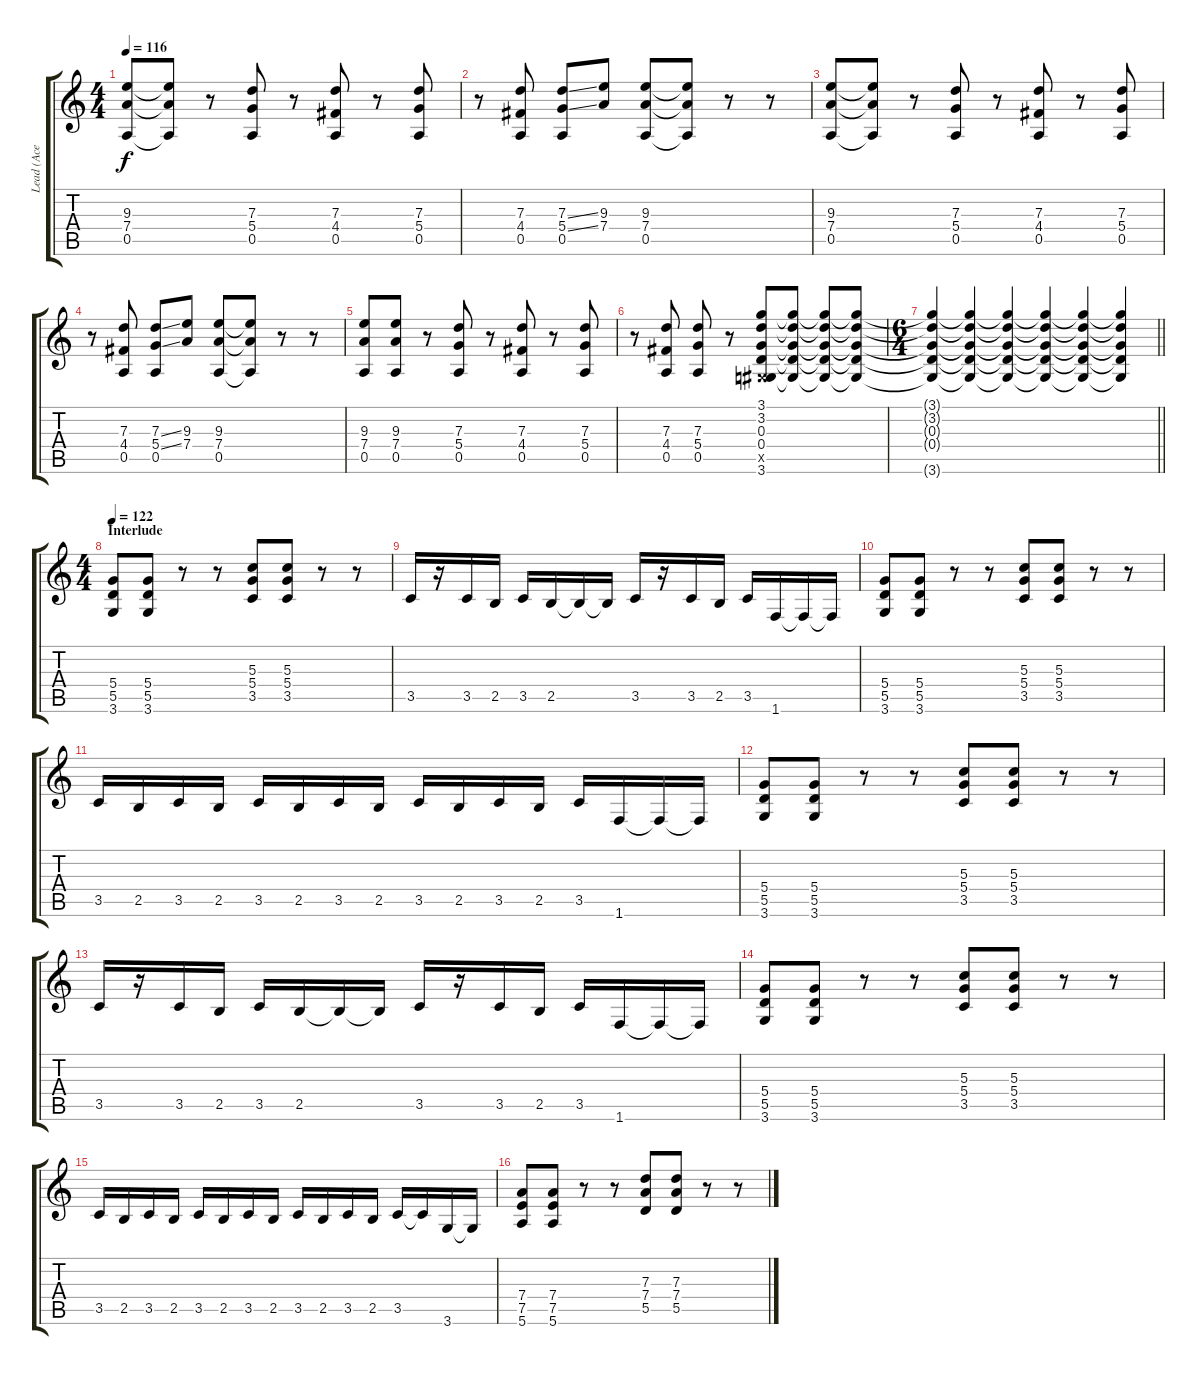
\track ("Lead (Ace Frehley)" "Lead (Ace ") {instrument overdrivenguitar}
\staff {score tabs}
\tuning (E4 B3 G3 D3 A2 E2) {hide}
\ts (4 4)
\tempo 116
\clef g2
\ks c
(9.3 7.4 0.5).8{dy f} (9.3{t} 7.4{t} 0.5{t}).8 r.8 (7.3 5.4 0.5).8 r.8 (7.3 4.4 0.5).8 r.8 (7.3 5.4 0.5).8 |
r.8 (7.3 4.4 0.5).8 (7.3{ss} 5.4{ss} 0.5).8 (9.3 7.4).8 (9.3 7.4 0.5).8 (9.3{t} 7.4{t} 0.5{t}).8 r.8 r.8 |
(9.3 7.4 0.5).8 (9.3{t} 7.4{t} 0.5{t}).8 r.8 (7.3 5.4 0.5).8 r.8 (7.3 4.4 0.5).8 r.8 (7.3 5.4 0.5).8 |
r.8 (7.3 4.4 0.5).8 (7.3{ss} 5.4{ss} 0.5).8 (9.3 7.4).8 (9.3 7.4 0.5).8 (9.3{t} 7.4{t} 0.5{t}).8 r.8 r.8 |
(9.3 7.4 0.5).8 (9.3 7.4 0.5).8 r.8 (7.3 5.4 0.5).8 r.8 (7.3 4.4 0.5).8 r.8 (7.3 5.4 0.5).8 |
r.8 (7.3 4.4 0.5).8 (7.3 5.4 0.5).8 r.8 (3.1 3.2 0.3 0.4 -1.5{x} 3.6).8 (3.1{t} 3.2{t} 0.3{t} 0.4{t} 3.6{t}).8 (3.1{t} 3.2{t} 0.3{t} 0.4{t} 3.6{t}).8 (3.1{t} 3.2{t} 0.3{t} 0.4{t} 3.6{t}).8 |
\ts (6 4)
\barLineRight lightlight
(3.1{t} 3.2{t} 0.3{t} 0.4{t} 3.6{t}).4 (3.1{t} 3.2{t} 0.3{t} 0.4{t} 3.6{t}).4 (3.1{t} 3.2{t} 0.3{t} 0.4{t} 3.6{t}).4 (3.1{t} 3.2{t} 0.3{t} 0.4{t} 3.6{t}).4 (3.1{t} 3.2{t} 0.3{t} 0.4{t} 3.6{t}).4 (3.1{t} 3.2{t} 0.3{t} 0.4{t} 3.6{t}).4 |
\ts (4 4)
\section ("" "Interlude")
\tempo 122
(5.4 5.5 3.6).8 (5.4 5.5 3.6).8 r.8 r.8 (5.3 5.4 3.5).8 (5.3 5.4 3.5).8 r.8 r.8 |
3.5.16 r.16 3.5.16 2.5.16 3.5.16 2.5.16 2.5{t}.16 2.5{t}.16 3.5.16 r.16 3.5.16 2.5.16 3.5.16 1.6.16 1.6{t}.16 1.6{t}.16 |
(5.4 5.5 3.6).8 (5.4 5.5 3.6).8 r.8 r.8 (5.3 5.4 3.5).8 (5.3 5.4 3.5).8 r.8 r.8 |
3.5.16 2.5.16 3.5.16 2.5.16 3.5.16 2.5.16 3.5.16 2.5.16 3.5.16 2.5.16 3.5.16 2.5.16 3.5.16 1.6.16 1.6{t}.16 1.6{t}.16 |
(5.4 5.5 3.6).8 (5.4 5.5 3.6).8 r.8 r.8 (5.3 5.4 3.5).8 (5.3 5.4 3.5).8 r.8 r.8 |
3.5.16 r.16 3.5.16 2.5.16 3.5.16 2.5.16 2.5{t}.16 2.5{t}.16 3.5.16 r.16 3.5.16 2.5.16 3.5.16 1.6.16 1.6{t}.16 1.6{t}.16 |
(5.4 5.5 3.6).8 (5.4 5.5 3.6).8 r.8 r.8 (5.3 5.4 3.5).8 (5.3 5.4 3.5).8 r.8 r.8 |
3.5.16 2.5.16 3.5.16 2.5.16 3.5.16 2.5.16 3.5.16 2.5.16 3.5.16 2.5.16 3.5.16 2.5.16 3.5.16 3.5{t}.16 3.6.16 3.6{t}.16 |
(7.4 7.5 5.6).8 (7.4 7.5 5.6).8 r.8 r.8 (7.3 7.4 5.5).8 (7.3 7.4 5.5).8 r.8 r.8
